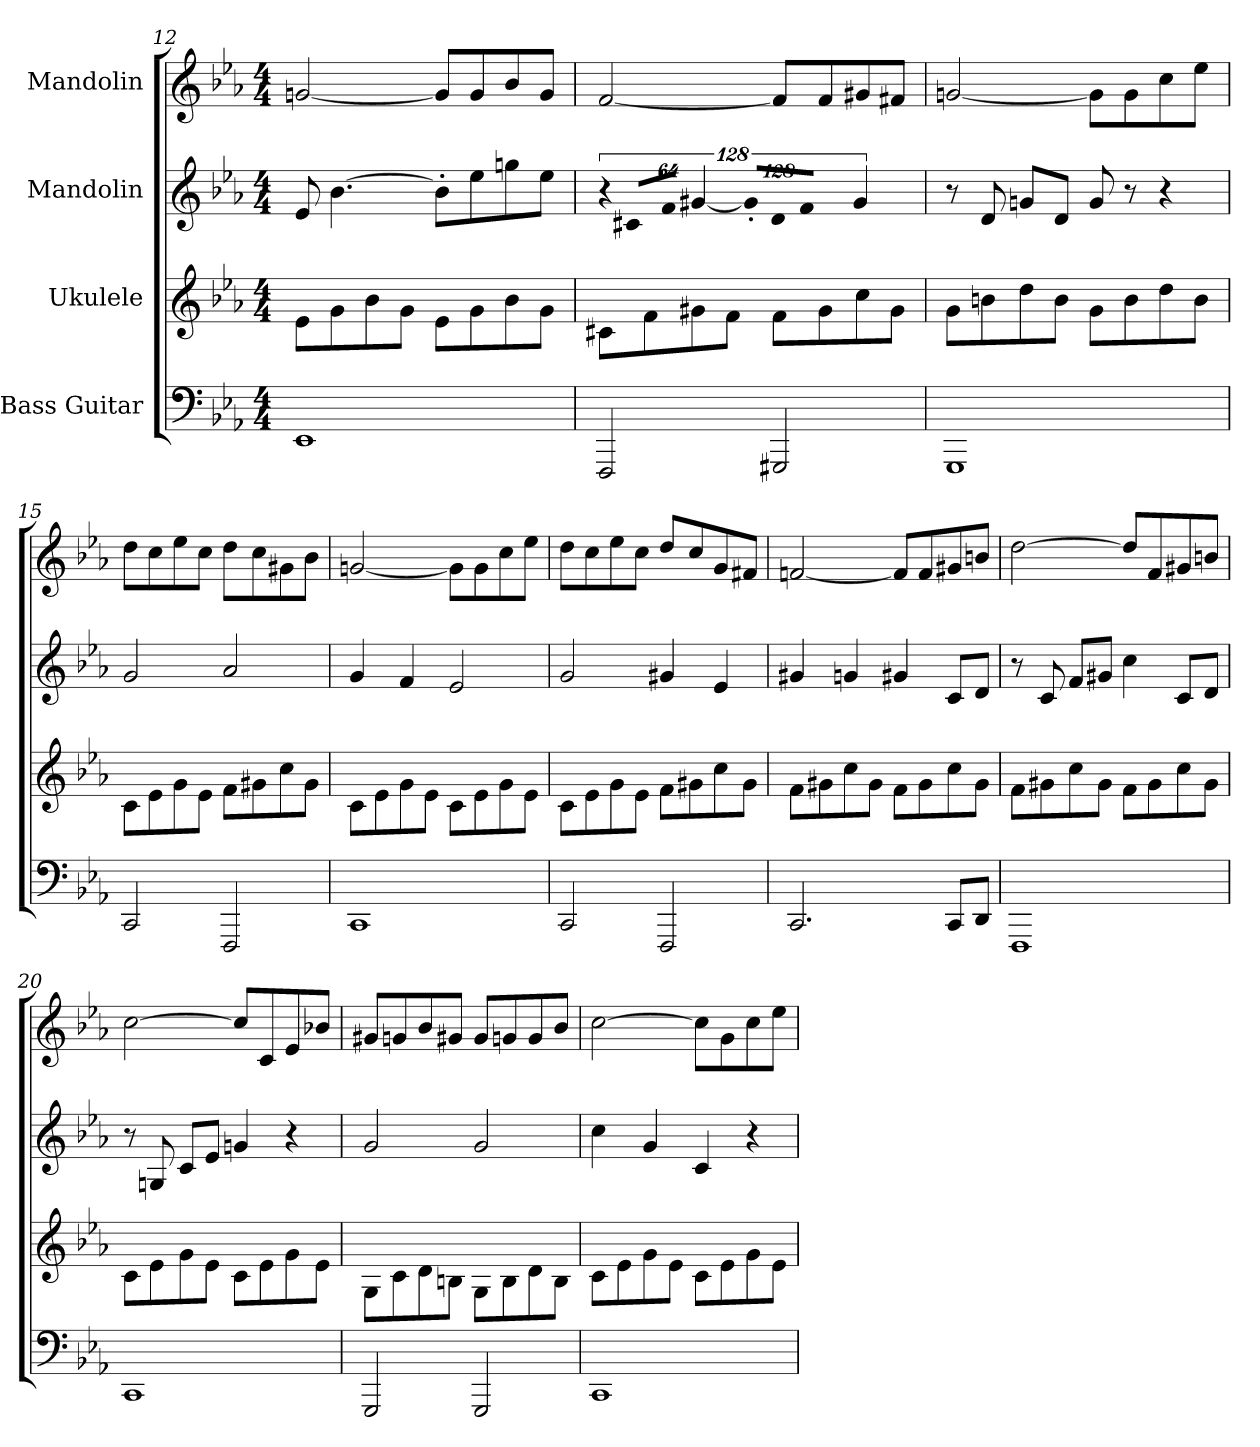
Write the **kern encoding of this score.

**kern	**kern	**kern	**kern
*part4	*part3	*part2	*part1
*staff4	*staff3	*staff2	*staff1
*I"Bass Guitar	*I"Ukulele	*I"Mandolin	*I"Mandolin
!!LO:PB:g=z
*	*	*clefG2	*clefG2
*k[b-e-a-]	*k[b-e-a-]	*k[b-e-a-]	*k[b-e-a-]
*c:	*c:	*c:	*c:
*M4/4	*M4/4	*M4/4	*M4/4
=12	=12	=12	=12
1EE-i	8e-j\L	8e-Z/	[2gnV/
.	8gj\	[4.b-Z\	.
.	8b-j\	.	.
.	8gj\J	.	.
.	8e-j\L	8b-'Z\L]	8gV/L]
.	8gj\	8ee-Z\	8gV/
.	8b-j\	8ggnZ\	8b-V/
.	8gj\J	8ee-Z\J	8gV/J
=13	=13	=13	=13
!	!	!LO:N:vis=8	!
2FFFi/	8c#j\L	1024%85r	[2fV/
!	!	!LO:N:vis=8	!
.	.	1024%85c#XZ/L	.
.	8fj\	.	.
!	!	!LO:N:vis=8	!
.	.	512%43fZ/J	.
.	8g#j\	[4g#XZ/	.
.	8fj\J	.	.
*	*	*Xbrackettup	*
!	!	!LO:N:vis=8	!
2GGG#i/	8fj\L	1024%85g#'Z/L]	8fV/L]
!	!	!LO:N:vis=8	!
.	.	1024%85dZ/	.
.	8g#j\	.	8fV/
!	!	!LO:N:vis=8	!
.	.	512%43fZ/J	.
.	8ccj\	4g#Z/	8g#XV/
.	8g#j\J	.	8f#XV/J
=14	=14	=14	=14
1GGGi	8gj\L	8r	[2gnV/
.	8bj\	8dZ/	.
.	8ddj\	8gnZ/L	.
.	8bj\J	8dZ/J	.
.	8gj\L	8gZ/	8gV\L]
.	8bj\	8r	8gV\
.	8ddj\	4r	8ccV\
.	8bj\J	.	8ee-V\J
=15	=15	=15	=15
2CCi/	8cj\L	2gZ/	8ddV\L
.	8e-j\	.	8ccV\
.	8gj\	.	8ee-V\
.	8e-j\J	.	8ccV\J
2FFFi/	8fj\L	2a-Z/	8ddV\L
.	8g#j\	.	8ccV\
.	8ccj\	.	8g#XV\
.	8g#j\J	.	8b-V\J
!!LO:LB:g=z
=16	=16	=16	=16
1CCi	8cj\L	4gZ/	[2gnV/
.	8e-j\	.	.
.	8gj\	4fZ/	.
.	8e-j\J	.	.
.	8cj\L	2e-Z/	8gV\L]
.	8e-j\	.	8gV\
.	8gj\	.	8ccV\
.	8e-j\J	.	8ee-V\J
=17	=17	=17	=17
2CCi/	8cj\L	2gZ/	8ddV\L
.	8e-j\	.	8ccV\
.	8gj\	.	8ee-V\
.	8e-j\J	.	8ccV\J
2FFFi/	8fj\L	4g#XZ/	8ddV/L
.	8g#j\	.	8ccV/
.	8ccj\	4e-Z/	8gV/
.	8g#j\J	.	8f#XV/J
=18	=18	=18	=18
2.CCi/	8fj\L	4g#XZ/	[2fnV/
.	8g#j\	.	.
.	8ccj\	4gnZ/	.
.	8g#j\J	.	.
.	8fj\L	4g#XZ/	8fV/L]
.	8g#j\	.	8fV/
8CCi/L	8ccj\	8cZ/L	8g#XV/
8DDi/J	8g#j\J	8dZ/J	8bnV/J
=19	=19	=19	=19
1FFFi	8fj\L	8r	[2ddV\
.	8g#j\	8cZ/	.
.	8ccj\	8fZ/L	.
.	8g#j\J	8g#XZ/J	.
.	8fj\L	4ccZ\	8ddV/L]
.	8g#j\	.	8fV/
.	8ccj\	8cZ/L	8g#XV/
.	8g#j\J	8dZ/J	8bnV/J
!!LO:LB:g=z
=20	=20	=20	=20
1CCi	8cj\L	8r	[2ccV\
.	8e-j\	8GnZ/	.
.	8gj\	8cZ/L	.
.	8e-j\J	8e-Z/J	.
.	8cj\L	4gnZ/	8ccV/L]
.	8e-j\	.	8cV/
.	8gj\	4r	8e-V/
.	8e-j\J	.	8b-XV/J
=21	=21	=21	=21
2GGGi/	8Gj\L	2gZ/	8g#XV/L
.	8cj\	.	8gnV/
.	8dj\	.	8b-V/
.	8Bj\J	.	8g#XV/J
2GGGi/	8Gj\L	2gZ/	8g#V/L
.	8Bj\	.	8gnV/
.	8dj\	.	8gV/
.	8Bj\J	.	8b-V/J
=22	=22	=22	=22
1CCi	8cj\L	4ccZ\	[2ccV\
.	8e-j\	.	.
.	8gj\	4gZ/	.
.	8e-j\J	.	.
.	8cj\L	4cZ/	8ccV\L]
.	8e-j\	.	8gV\
.	8gj\	4r	8ccV\
.	8e-j\J	.	8ee-V\J
=	=	=	=
*-	*-	*-	*-
